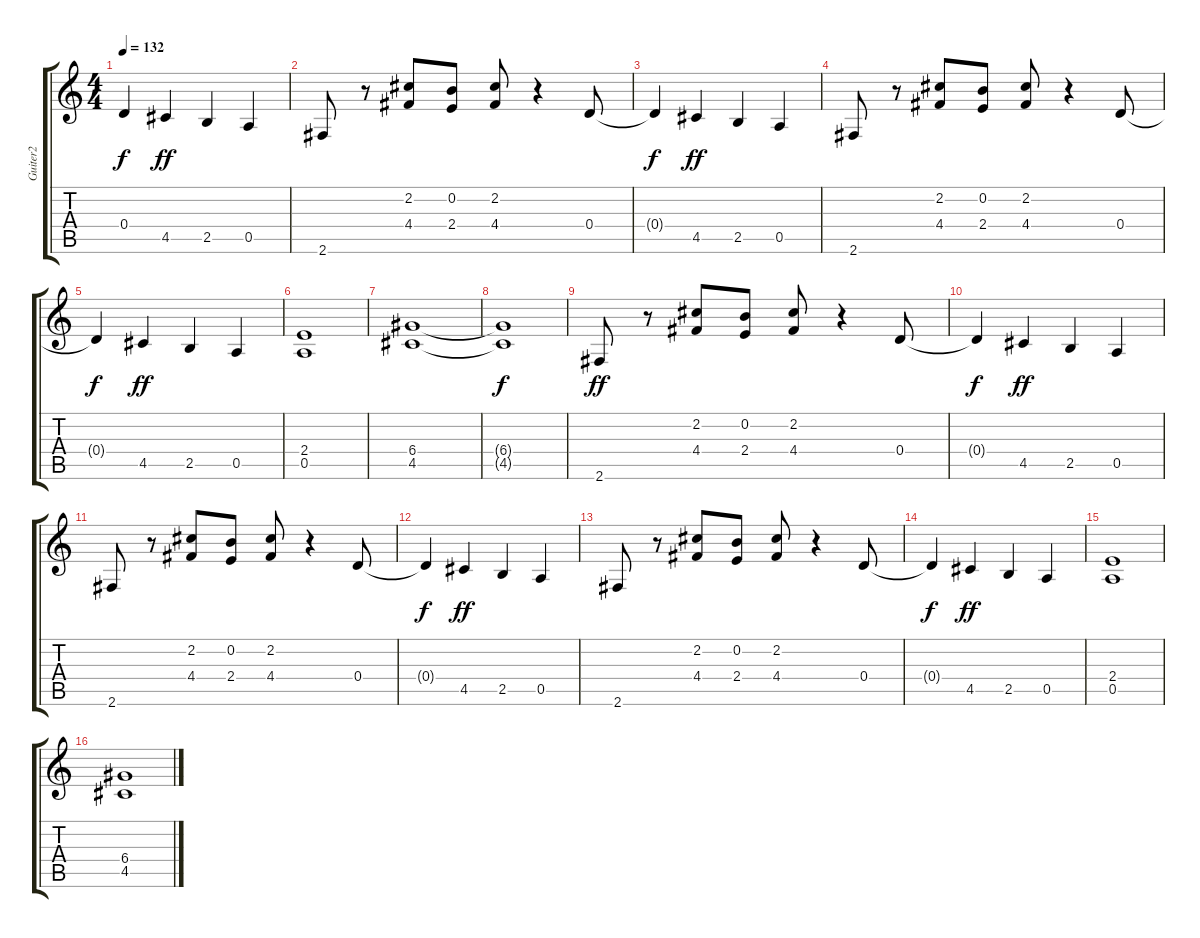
\track ("Guiter2" "Guiter2") {instrument overdrivenguitar}
\staff {score tabs}
\tuning (E4 B3 G3 D3 A2 E2) {hide}
\ts (4 4)
\tempo 132
\clef g2
\ks c
0.4{t}.4{dy f} 4.5.4{dy ff} 2.5.4 0.5.4 |
2.6.8 r.8 (2.2 4.4).8 (0.2 2.4).8 (2.2 4.4).8 r.4 0.4.8 |
0.4{t}.4{dy f} 4.5.4{dy ff} 2.5.4 0.5.4 |
2.6.8 r.8 (2.2 4.4).8 (0.2 2.4).8 (2.2 4.4).8 r.4 0.4.8 |
0.4{t}.4{dy f} 4.5.4{dy ff} 2.5.4 0.5.4 |
(2.4 0.5).1 |
(6.4 4.5).1 |
(6.4{t} 4.5{t}).1{dy f} |
2.6.8{dy ff} r.8 (2.2 4.4).8 (0.2 2.4).8 (2.2 4.4).8 r.4 0.4.8 |
0.4{t}.4{dy f} 4.5.4{dy ff} 2.5.4 0.5.4 |
2.6.8 r.8 (2.2 4.4).8 (0.2 2.4).8 (2.2 4.4).8 r.4 0.4.8 |
0.4{t}.4{dy f} 4.5.4{dy ff} 2.5.4 0.5.4 |
2.6.8 r.8 (2.2 4.4).8 (0.2 2.4).8 (2.2 4.4).8 r.4 0.4.8 |
0.4{t}.4{dy f} 4.5.4{dy ff} 2.5.4 0.5.4 |
(2.4 0.5).1 |
(6.4 4.5).1
